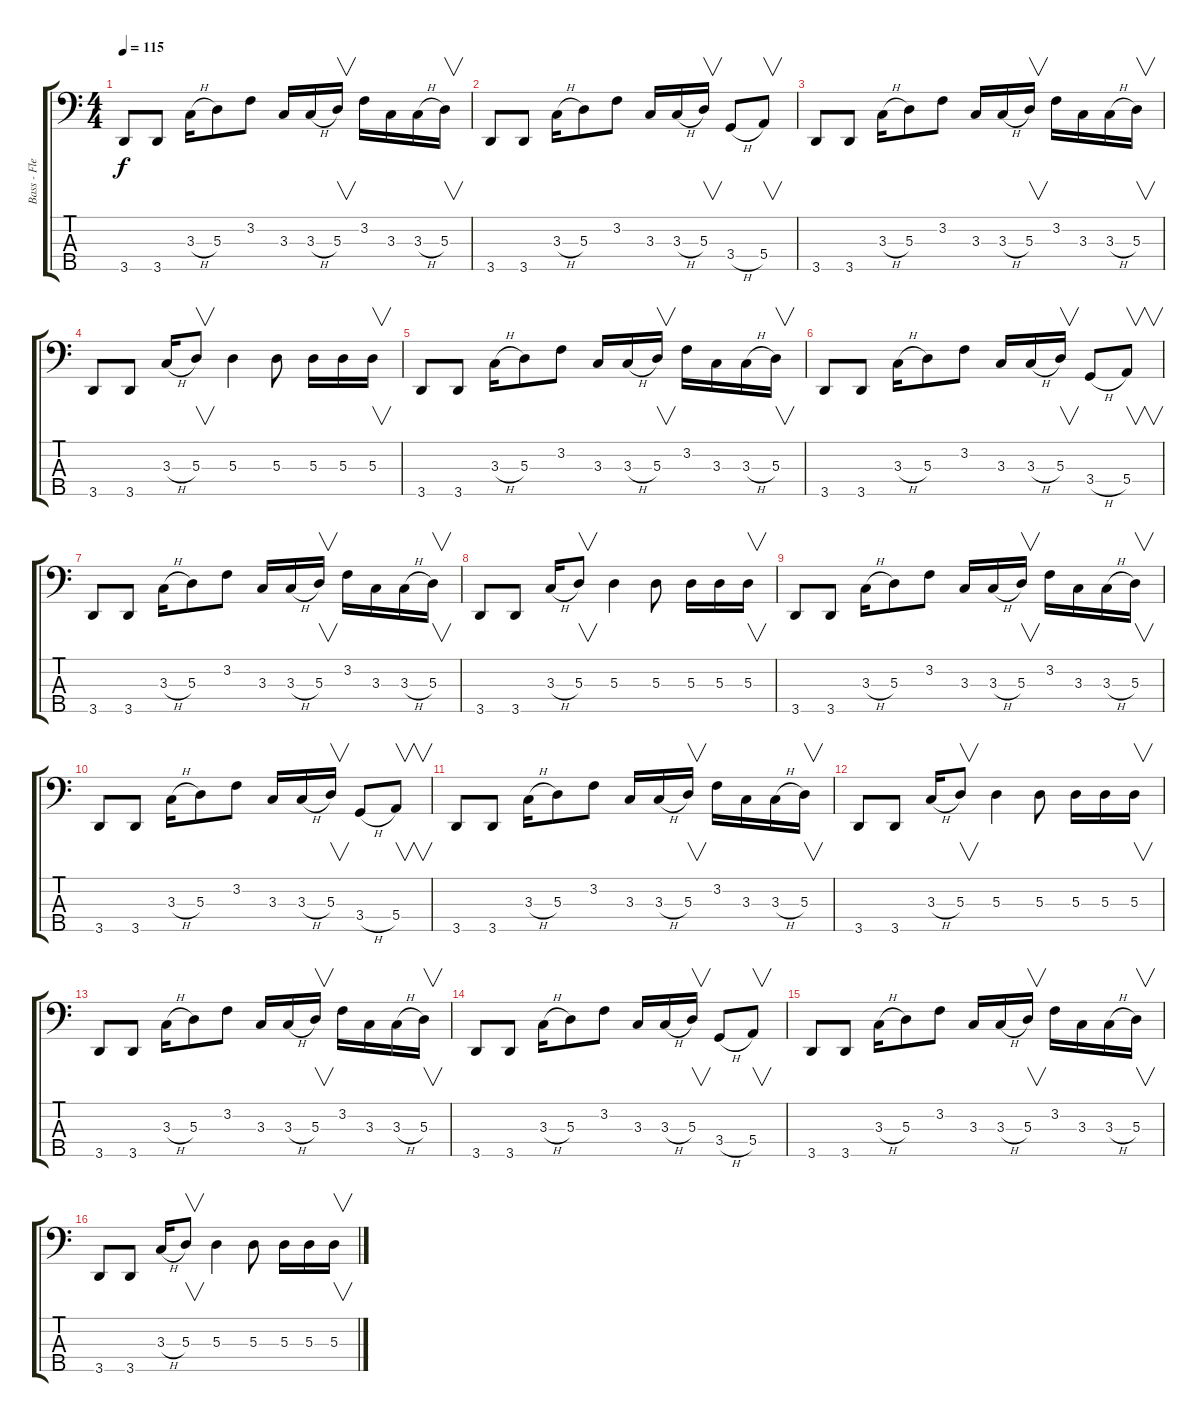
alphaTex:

\track ("Bass - Flea" "Bass - Fle") {instrument electricbassfinger}
\staff {score tabs}
\tuning (G2 D2 A1 E1 B0) {hide}
\ts (4 4)
\tempo 115
\clef f4
\ks c
3.5.8{dy f instrument slapbass2} 3.5.8 3.3{h}.16 5.3.8 3.2.8 3.3.16 3.3{h}.16 5.3.16{v} 3.2.16 3.3.16 3.3{h}.16 5.3.16{v} |
3.5.8{instrument slapbass2} 3.5.8 3.3{h}.16 5.3.8 3.2.8 3.3.16 3.3{h}.16 5.3.16{v} 3.4{h}.8 5.4.8{v} |
3.5.8{instrument slapbass2} 3.5.8 3.3{h}.16 5.3.8 3.2.8 3.3.16 3.3{h}.16 5.3.16{v} 3.2.16 3.3.16 3.3{h}.16 5.3.16{v} |
3.5.8{instrument slapbass2} 3.5.8 3.3{h}.16 5.3.8{v} 5.3.4 5.3.8 5.3.16 5.3.16 5.3.16{v} |
3.5.8{instrument slapbass2} 3.5.8 3.3{h}.16 5.3.8 3.2.8 3.3.16 3.3{h}.16 5.3.16{v} 3.2.16 3.3.16 3.3{h}.16 5.3.16{v} |
3.5.8{instrument slapbass2} 3.5.8 3.3{h}.16 5.3.8 3.2.8 3.3.16 3.3{h}.16 5.3.16{v} 3.4{h}.8 5.4.8{v} |
3.5.8{instrument slapbass2} 3.5.8 3.3{h}.16 5.3.8 3.2.8 3.3.16 3.3{h}.16 5.3.16{v} 3.2.16 3.3.16 3.3{h}.16 5.3.16{v} |
3.5.8{instrument slapbass2} 3.5.8 3.3{h}.16 5.3.8{v} 5.3.4 5.3.8 5.3.16 5.3.16 5.3.16{v} |
3.5.8{instrument slapbass2} 3.5.8 3.3{h}.16 5.3.8 3.2.8 3.3.16 3.3{h}.16 5.3.16{v} 3.2.16 3.3.16 3.3{h}.16 5.3.16{v} |
3.5.8{instrument slapbass2} 3.5.8 3.3{h}.16 5.3.8 3.2.8 3.3.16 3.3{h}.16 5.3.16{v} 3.4{h}.8 5.4.8{v} |
3.5.8{instrument slapbass2} 3.5.8 3.3{h}.16 5.3.8 3.2.8 3.3.16 3.3{h}.16 5.3.16{v} 3.2.16 3.3.16 3.3{h}.16 5.3.16{v} |
3.5.8{instrument slapbass2} 3.5.8 3.3{h}.16 5.3.8{v} 5.3.4 5.3.8 5.3.16 5.3.16 5.3.16{v} |
3.5.8{instrument slapbass2} 3.5.8 3.3{h}.16 5.3.8 3.2.8 3.3.16 3.3{h}.16 5.3.16{v} 3.2.16 3.3.16 3.3{h}.16 5.3.16{v} |
3.5.8{instrument slapbass2} 3.5.8 3.3{h}.16 5.3.8 3.2.8 3.3.16 3.3{h}.16 5.3.16{v} 3.4{h}.8 5.4.8{v} |
3.5.8{instrument slapbass2} 3.5.8 3.3{h}.16 5.3.8 3.2.8 3.3.16 3.3{h}.16 5.3.16{v} 3.2.16 3.3.16 3.3{h}.16 5.3.16{v} |
3.5.8{instrument slapbass2} 3.5.8 3.3{h}.16 5.3.8{v} 5.3.4 5.3.8 5.3.16 5.3.16 5.3.16{v}
